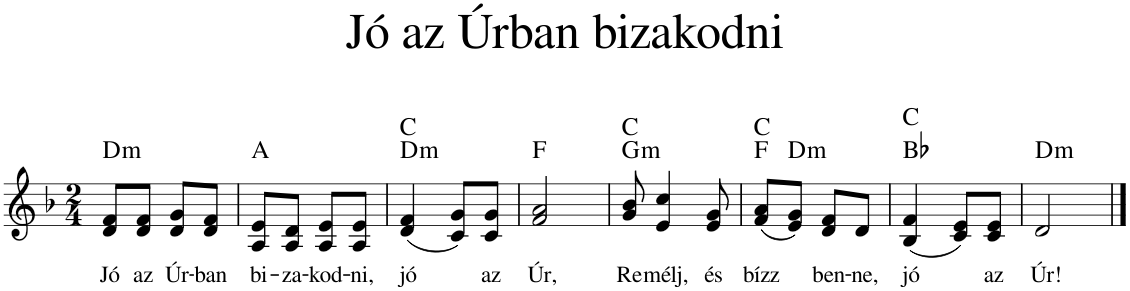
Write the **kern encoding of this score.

**kern	**text	**harte
*part1	*part1	*part1
*staff1	*staff1	*
*I"Voice	*	*
*clefG2	*	*
*k[b-]	*	*
*M2/4	*	*
=1	=1	=1
!	!LO:LY:b	!LO:H:kt=m
8d/ 8f/L	Jó	D:min
!	!LO:LY:b	!
8d/ 8f/J	az	.
!	!LO:LY:b	!
8d/ 8g/L	Úr-	.
!	!LO:LY:b	!
8d/ 8f/J	-ban	.
=2	=2	=2
!	!LO:LY:b	!
8A/ 8e/L	bi-	A:maj
!	!LO:LY:b	!
8A/ 8d/J	-za-	.
!	!LO:LY:b	!
8A/ 8e/L	-kod-	.
!	!LO:LY:b	!
8A/ 8e/J	-ni,	.
=3	=3	=3
!	!LO:LY:b	!LO:H:n=1:kt=m
(4d/ 4f/	jó	D:min C:maj
8c/ 8g/L)	.	.
!	!LO:LY:b	!
8c/ 8g/J	az	.
=4	=4	=4
!	!LO:LY:b	!
2f/ 2a/	Úr,	F:maj
=5	=5	=5
!	!LO:LY:b	!LO:H:n=1:kt=m
8g/ 8b-/	Re-	G:min C:maj
!	!LO:LY:b	!
4e/ 4cc/	-mélj,	.
!	!LO:LY:b	!
8e/ 8g/	és	.
=6	=6	=6
!	!LO:LY:b	!
(8f/ 8a/L	bízz	F:maj C:maj
!	!	!LO:H:kt=m
8e/ 8g/J)	.	D:min
!	!LO:LY:b	!
8d/ 8f/L	ben-	.
!	!LO:LY:b	!
8d/J	-ne,	.
=7	=7	=7
!	!LO:LY:b	!
(4B-/ 4f/	jó	Bb:maj C:maj
8c/ 8e/L)	.	.
!	!LO:LY:b	!
8c/ 8e/J	az	.
=8	=8	=8
!	!LO:LY:b	!LO:H:kt=m
2d/	Úr!	D:min
==	==	==
*-	*-	*-
